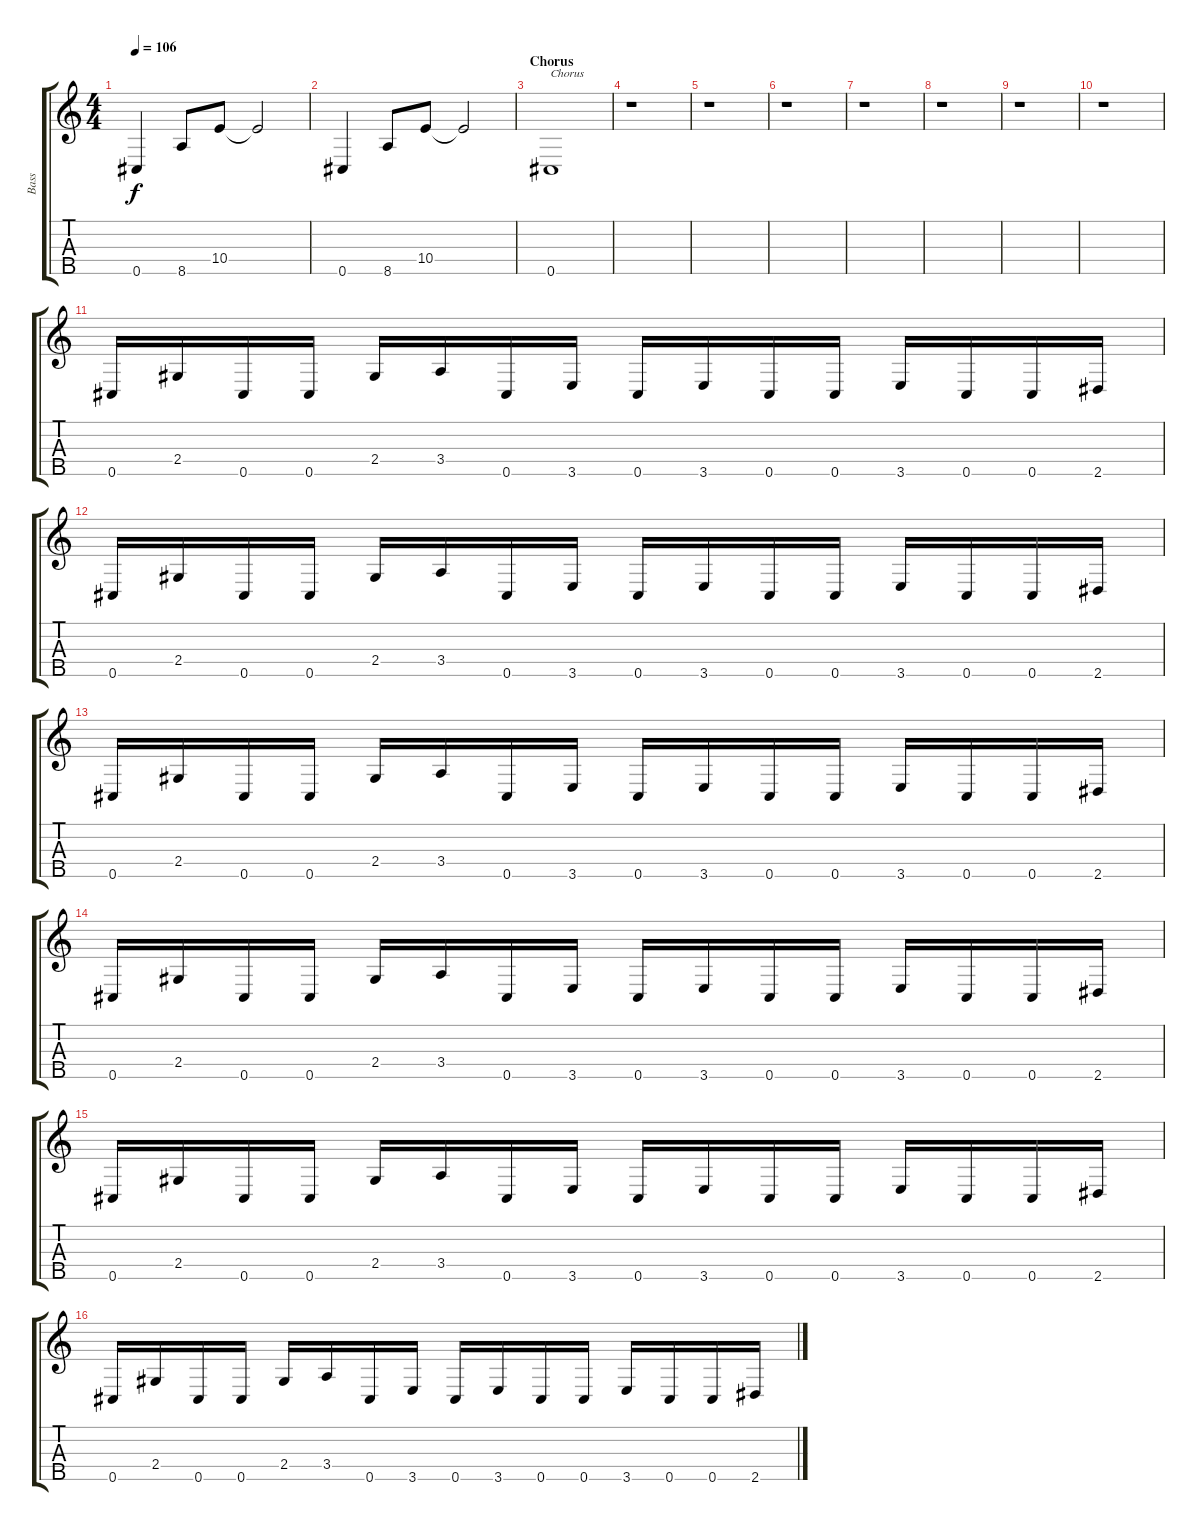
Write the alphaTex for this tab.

\track ("Bass" "Bass") {instrument electricbassfinger}
\staff {score tabs}
\tuning (Ab3 E3 B2 Gb2 Db2) {hide}
\ts (4 4)
\tempo 106
\clef g2
\ks c
0.5.4{dy f} 8.5.8 10.4.8 10.4{t}.2 |
0.5.4 8.5.8 10.4.8 10.4{t}.2 |
\section ("" "Chorus")
0.5.1{txt "Chorus"} |
r.1 |
r.1 |
r.1 |
r.1 |
r.1 |
r.1 |
r.1 |
0.5.16 2.4.16 0.5.16 0.5.16 2.4.16 3.4.16 0.5.16 3.5.16 0.5.16 3.5.16 0.5.16 0.5.16 3.5.16 0.5.16 0.5.16 2.5.16 |
0.5.16 2.4.16 0.5.16 0.5.16 2.4.16 3.4.16 0.5.16 3.5.16 0.5.16 3.5.16 0.5.16 0.5.16 3.5.16 0.5.16 0.5.16 2.5.16 |
0.5.16 2.4.16 0.5.16 0.5.16 2.4.16 3.4.16 0.5.16 3.5.16 0.5.16 3.5.16 0.5.16 0.5.16 3.5.16 0.5.16 0.5.16 2.5.16 |
0.5.16 2.4.16 0.5.16 0.5.16 2.4.16 3.4.16 0.5.16 3.5.16 0.5.16 3.5.16 0.5.16 0.5.16 3.5.16 0.5.16 0.5.16 2.5.16 |
0.5.16 2.4.16 0.5.16 0.5.16 2.4.16 3.4.16 0.5.16 3.5.16 0.5.16 3.5.16 0.5.16 0.5.16 3.5.16 0.5.16 0.5.16 2.5.16 |
0.5.16 2.4.16 0.5.16 0.5.16 2.4.16 3.4.16 0.5.16 3.5.16 0.5.16 3.5.16 0.5.16 0.5.16 3.5.16 0.5.16 0.5.16 2.5.16
